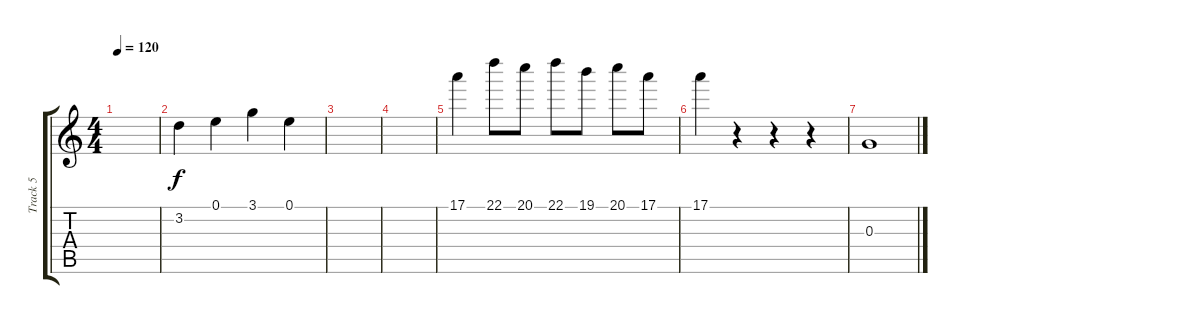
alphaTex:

\track ("Track 5" "Track 5") {instrument electricguitarmuted}
\staff {score tabs}
\tuning (E4 B3 G3 D3 A2 E2) {hide}
\ts (4 4)
\tempo 120
\clef g2
\ks c
|
3.2.4 0.1.4 3.1.4 0.1.4 |
|
|
17.1.4 22.1.8 20.1.8 22.1.8 19.1.8 20.1.8 17.1.8 |
17.1.4 r.4 r.4 r.4 |
0.3.1
